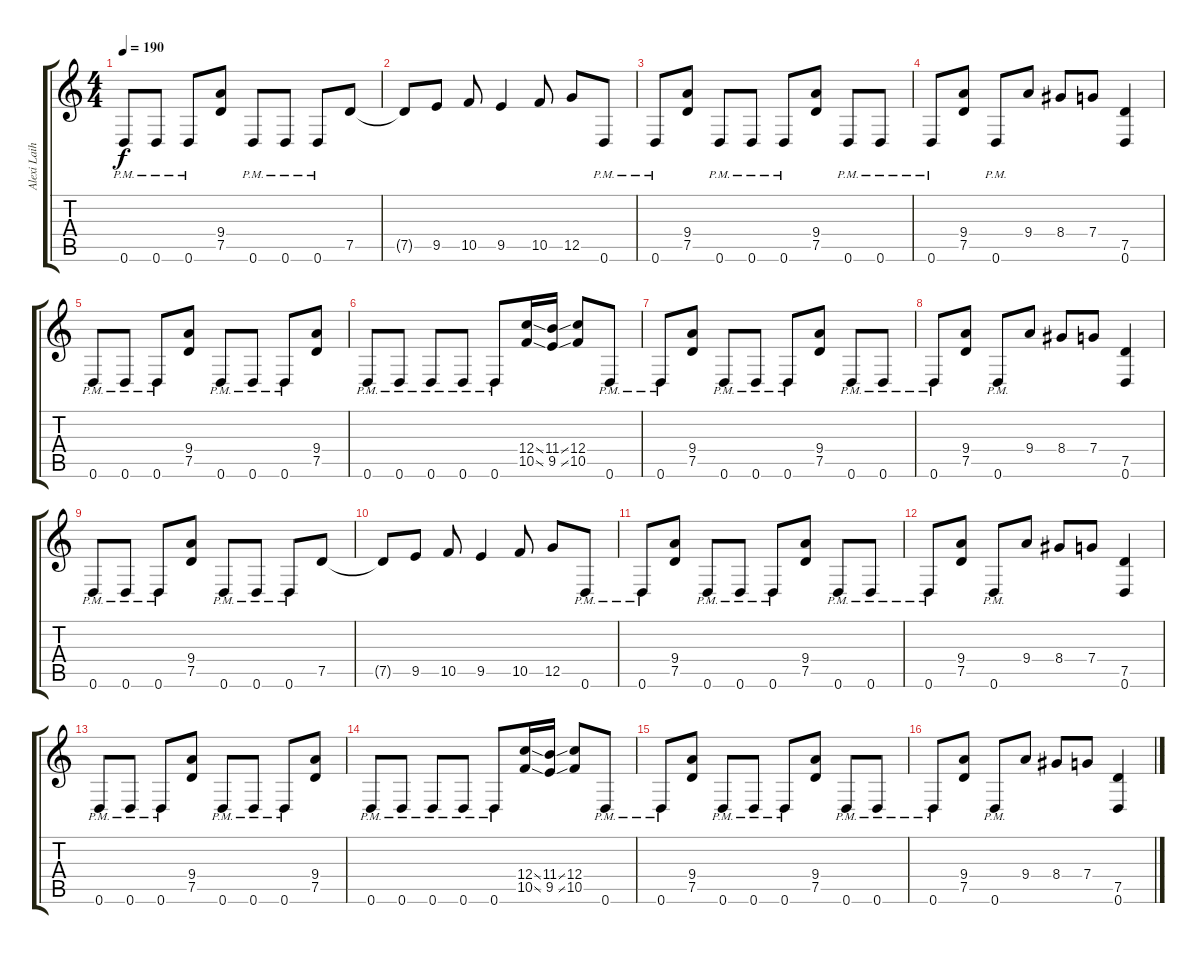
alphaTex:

\track ("Alexi Laiho (Lead Guitar)" "Alexi Laih") {instrument overdrivenguitar}
\staff {score tabs}
\tuning (D4 A3 F3 C3 G2 D2) {hide}
\ts (4 4)
\tempo 190
\clef g2
\ks c
0.6{pm}.8{dy f} 0.6{pm}.8 0.6{pm}.8 (9.4 7.5).8 0.6{pm}.8 0.6{pm}.8 0.6{pm}.8 7.5.8 |
7.5{t}.8 9.5.8 10.5.8 9.5.4 10.5.8 12.5.8 0.6{pm}.8 |
0.6{pm}.8 (9.4 7.5).8 0.6{pm}.8 0.6{pm}.8 0.6{pm}.8 (9.4 7.5).8 0.6{pm}.8 0.6{pm}.8 |
0.6{pm}.8 (9.4 7.5).8 0.6{pm}.8 9.4.8 8.4.8 7.4.8 (7.5 0.6).4 |
0.6{pm}.8 0.6{pm}.8 0.6{pm}.8 (9.4 7.5).8 0.6{pm}.8 0.6{pm}.8 0.6{pm}.8 (9.4 7.5).8 |
0.6{pm}.8 0.6{pm}.8 0.6{pm}.8 0.6{pm}.8 0.6{pm}.8 (12.4{ss} 10.5{ss}).16 (11.4{ss} 9.5{ss}).16 (12.4 10.5).8 0.6{pm}.8 |
0.6{pm}.8 (9.4 7.5).8 0.6{pm}.8 0.6{pm}.8 0.6{pm}.8 (9.4 7.5).8 0.6{pm}.8 0.6{pm}.8 |
0.6{pm}.8 (9.4 7.5).8 0.6{pm}.8 9.4.8 8.4.8 7.4.8 (7.5 0.6).4 |
0.6{pm}.8 0.6{pm}.8 0.6{pm}.8 (9.4 7.5).8 0.6{pm}.8 0.6{pm}.8 0.6{pm}.8 7.5.8 |
7.5{t}.8 9.5.8 10.5.8 9.5.4 10.5.8 12.5.8 0.6{pm}.8 |
0.6{pm}.8 (9.4 7.5).8 0.6{pm}.8 0.6{pm}.8 0.6{pm}.8 (9.4 7.5).8 0.6{pm}.8 0.6{pm}.8 |
0.6{pm}.8 (9.4 7.5).8 0.6{pm}.8 9.4.8 8.4.8 7.4.8 (7.5 0.6).4 |
0.6{pm}.8 0.6{pm}.8 0.6{pm}.8 (9.4 7.5).8 0.6{pm}.8 0.6{pm}.8 0.6{pm}.8 (9.4 7.5).8 |
0.6{pm}.8 0.6{pm}.8 0.6{pm}.8 0.6{pm}.8 0.6{pm}.8 (12.4{ss} 10.5{ss}).16 (11.4{ss} 9.5{ss}).16 (12.4 10.5).8 0.6{pm}.8 |
0.6{pm}.8 (9.4 7.5).8 0.6{pm}.8 0.6{pm}.8 0.6{pm}.8 (9.4 7.5).8 0.6{pm}.8 0.6{pm}.8 |
0.6{pm}.8 (9.4 7.5).8 0.6{pm}.8 9.4.8 8.4.8 7.4.8 (7.5 0.6).4
